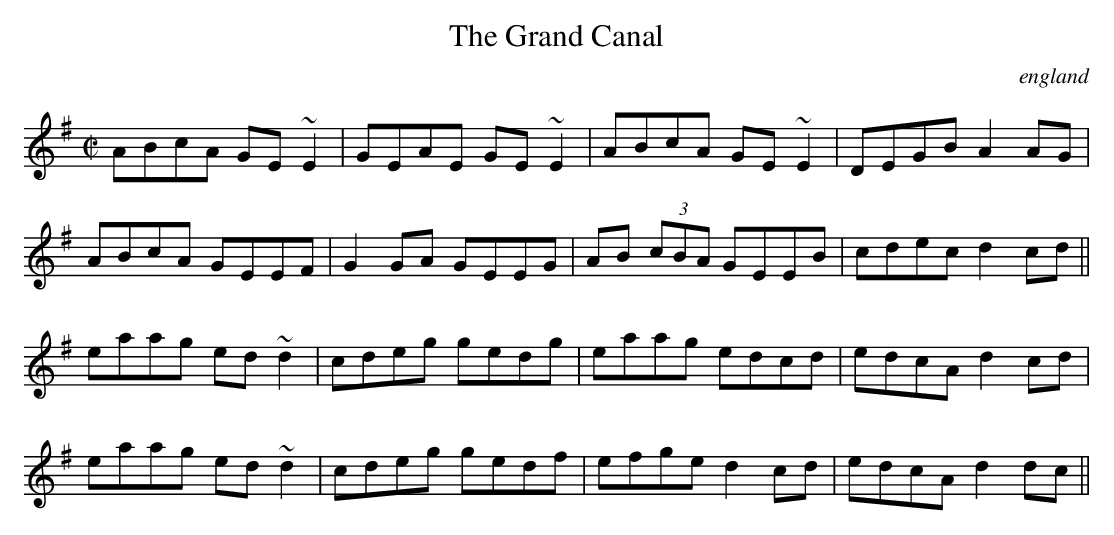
X:1
T:Grand Canal, The
O:england
M:C|
K:Ador
ABcA GE~E2|GEAE GE~E2|ABcA GE~E2|DEGB A2AG|
ABcA GEEF|G2GA GEEG|AB (3cBA GEEB|cdec d2cd||
eaag ed~d2|cdeg gedg|eaag edcd|edcA d2cd|
eaag ed~d2|cdeg gedf|efge d2cd|edcA d2dc||
